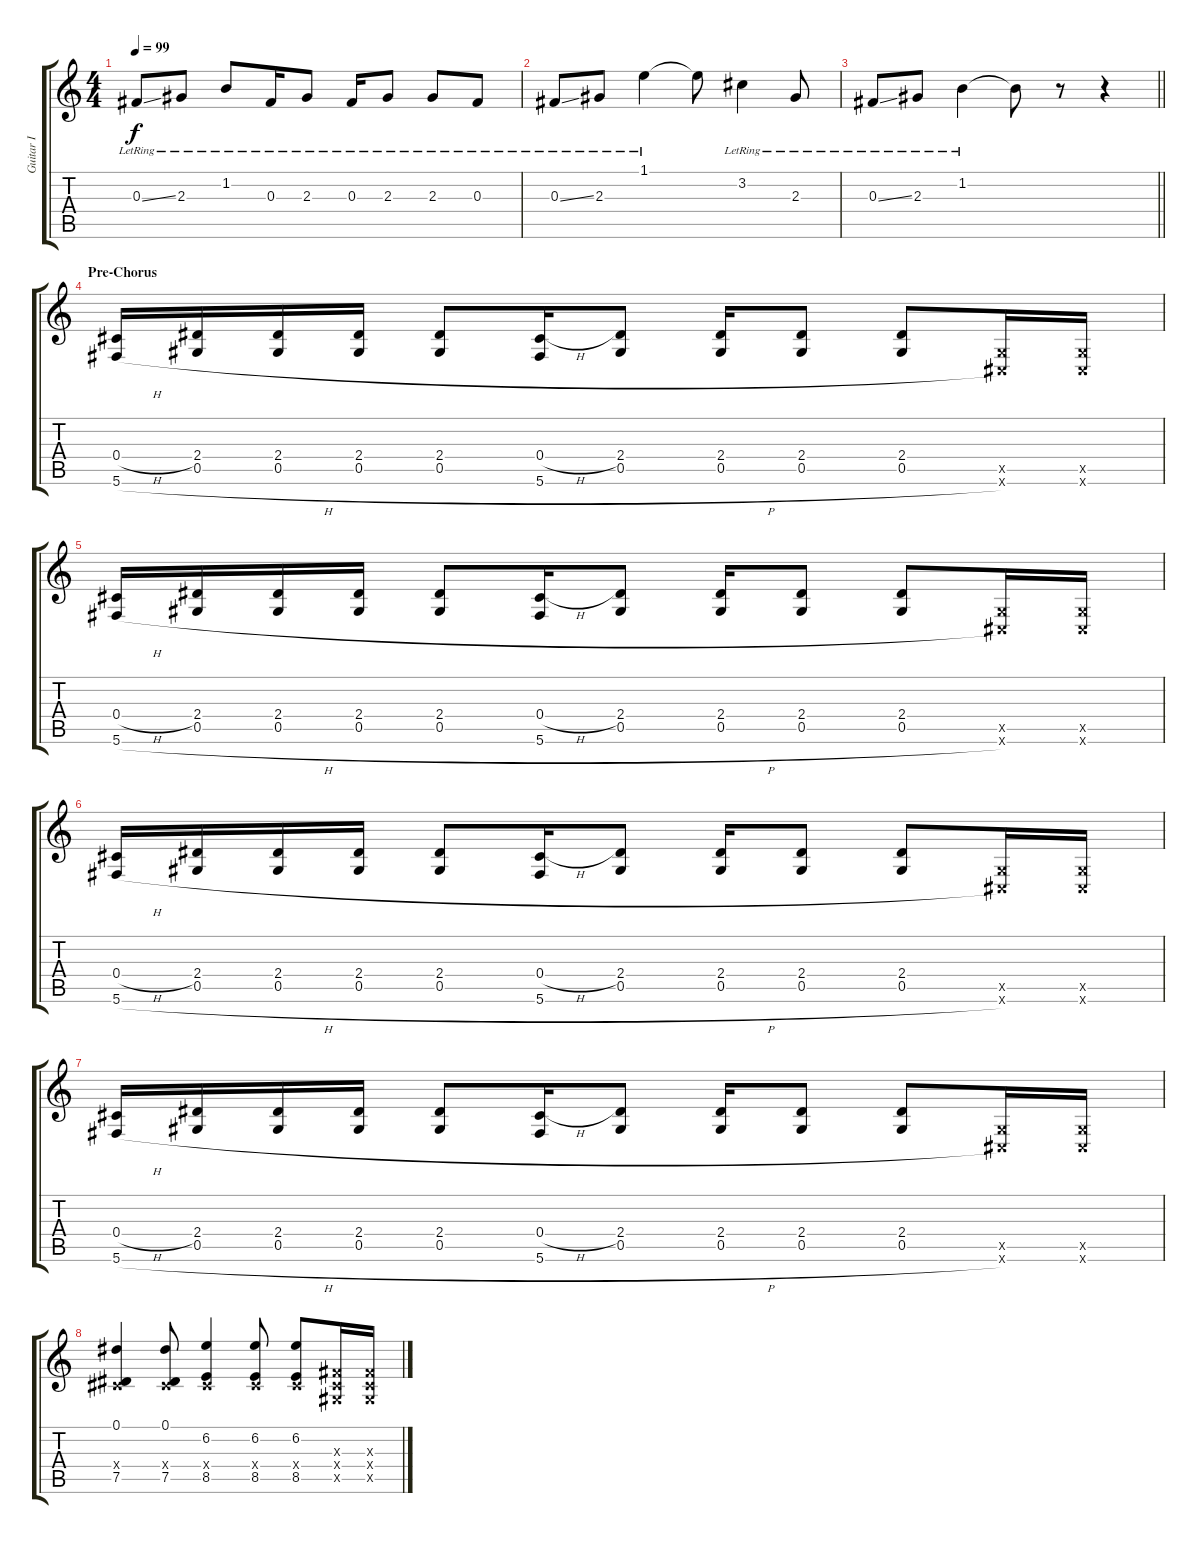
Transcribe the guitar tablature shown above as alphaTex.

\track ("Guitar I" "Guitar I") {instrument electricguitarjazz}
\staff {score tabs}
\tuning (Eb4 Bb3 Gb3 Db3 Ab2 Db2) {hide}
\ts (4 4)
\tempo 99
\clef g2
\ks c
0.3{ss lr}.8{dy f} 2.3{lr}.8 1.2{lr}.8 0.3{lr}.16 2.3{lr}.8 0.3{lr}.16 2.3{lr}.8 2.3{lr}.8 0.3{lr}.8 |
0.3{ss lr}.8 2.3{lr}.8 1.1{lr}.4 1.1{t}.8 3.2{lr}.4 2.3{lr}.8 |
\barLineRight lightlight
0.3{ss lr}.8 2.3{lr}.8 1.2{lr}.4 1.2{t}.8 r.8 r.4 |
\section ("" "Pre-Chorus")
(0.4{h} 5.6{h}).16{volume 9 balance 1 instrument distortionguitar} (2.4 0.5).16 (2.4 0.5).16 (2.4 0.5).16 (2.4 0.5).8 (0.4{h} 5.6{h}).16 (2.4 0.5).8 (2.4 0.5).16 (2.4 0.5).8 (2.4 0.5).8 (0.5{x} 0.6{x}).16 (0.5{x} 0.6{x}).16 |
(0.4{h} 5.6{h}).16 (2.4 0.5).16 (2.4 0.5).16 (2.4 0.5).16 (2.4 0.5).8 (0.4{h} 5.6{h}).16 (2.4 0.5).8 (2.4 0.5).16 (2.4 0.5).8 (2.4 0.5).8 (0.5{x} 0.6{x}).16 (0.5{x} 0.6{x}).16 |
(0.4{h} 5.6{h}).16 (2.4 0.5).16 (2.4 0.5).16 (2.4 0.5).16 (2.4 0.5).8 (0.4{h} 5.6{h}).16 (2.4 0.5).8 (2.4 0.5).16 (2.4 0.5).8 (2.4 0.5).8 (0.5{x} 0.6{x}).16 (0.5{x} 0.6{x}).16 |
(0.4{h} 5.6{h}).16 (2.4 0.5).16 (2.4 0.5).16 (2.4 0.5).16 (2.4 0.5).8 (0.4{h} 5.6{h}).16 (2.4 0.5).8 (2.4 0.5).16 (2.4 0.5).8 (2.4 0.5).8 (0.5{x} 0.6{x}).16 (0.5{x} 0.6{x}).16 |
(0.1 0.4{x} 7.5).4{volume 7 instrument overdrivenguitar} (0.1 0.4{x} 7.5).8 (6.2 0.4{x} 8.5).4 (6.2 0.4{x} 8.5).8 (6.2 0.4{x} 8.5).8 (0.3{x} 0.4{x} 0.5{x}).16 (0.3{x} 0.4{x} 0.5{x}).16
